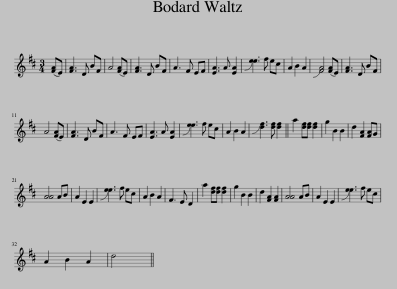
X:1
L:1/8
M:3/4
I:linebreak $
K:D
V:1 treble
V:1
 ([FA]E) | [FA]3 D BF | A4 ([FA]E) | [FA]3 D BF | A3 F EF | %5
 [EA]3 A [EA]2 | !slide![ee]3 f ec | A2 B2 A2 | !slide![FA]4 ([FA]E) | [FA]3 D BF |$ %10
 A4 ([FA]E) | [FA]3 D BF | A3 F EF | [EA]3 A [EA]2 | !slide![ee]3 f ec | %15
 A2 B2 A2 | !slide![df]3 [df] [df]2 || a2 [df][df] [df]2 | g2 B2 B2 | d2 [FA]2 [FA]G |$ %20
 [AA]4 AB | A2 E2 E2 | !slide![ee]3 f ec | A2 B2 A2 | F3 E D2 | %25
 a2 [df][df] [df]2 | g2 B2 B2 | d2 [FA]2 [FA]2 | [AA]4 AB | A2 E2 E2 | %30
 !slide![ee]3 f ec |$ A2 B2 A2 | d4 || %33
